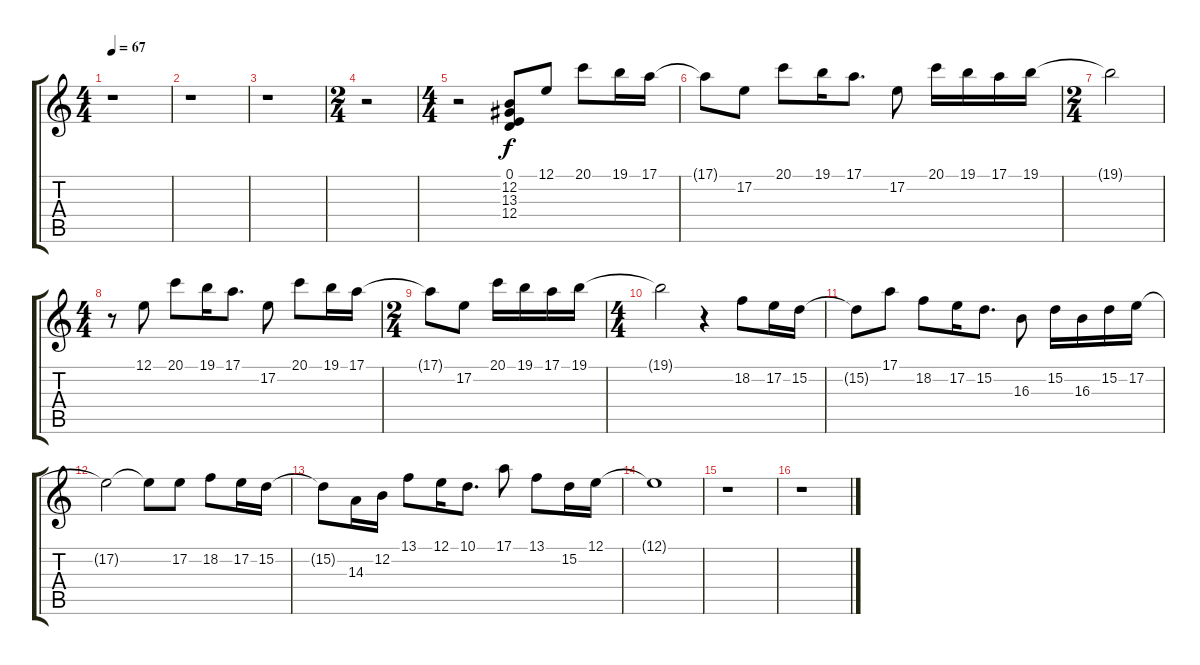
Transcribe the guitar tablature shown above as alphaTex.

\track "" {instrument acousticgrandpiano}
\staff {score tabs}
\tuning (E4 B3 G3 D3 A2 E2) {hide}
\ts (4 4)
\tempo 67
\clef g2
\ks c
r.1{dy f} |
r.1 |
r.1 |
\ts (2 4)
r.2 |
\ts (4 4)
r.2 (0.1 12.2 13.3 12.4).8 12.1.8 20.1.8 19.1.16 17.1.16 |
17.1{t}.8 17.2.8 20.1.8 19.1.16 17.1.8{d} 17.2.8 20.1.16 19.1.16 17.1.16 19.1.16 |
\ts (2 4)
19.1{t}.2 |
\ts (4 4)
r.8 12.1.8 20.1.8 19.1.16 17.1.8{d} 17.2.8 20.1.8 19.1.16 17.1.16 |
\ts (2 4)
17.1{t}.8 17.2.8 20.1.16 19.1.16 17.1.16 19.1.16 |
\ts (4 4)
19.1{t}.2 r.4 18.2.8 17.2.16 15.2.16 |
15.2{t}.8 17.1.8 18.2.8 17.2.16 15.2.8{d} 16.3.8 15.2.16 16.3.16 15.2.16 17.2.16 |
17.2{t}.2 17.2{t}.8 17.2.8 18.2.8 17.2.16 15.2.16 |
15.2{t}.8 14.3.16 12.2.16 13.1.8 12.1.16 10.1.8{d} 17.1.8 13.1.8 15.2.16 12.1.16 |
12.1{t}.1 |
r.1 |
r.1
